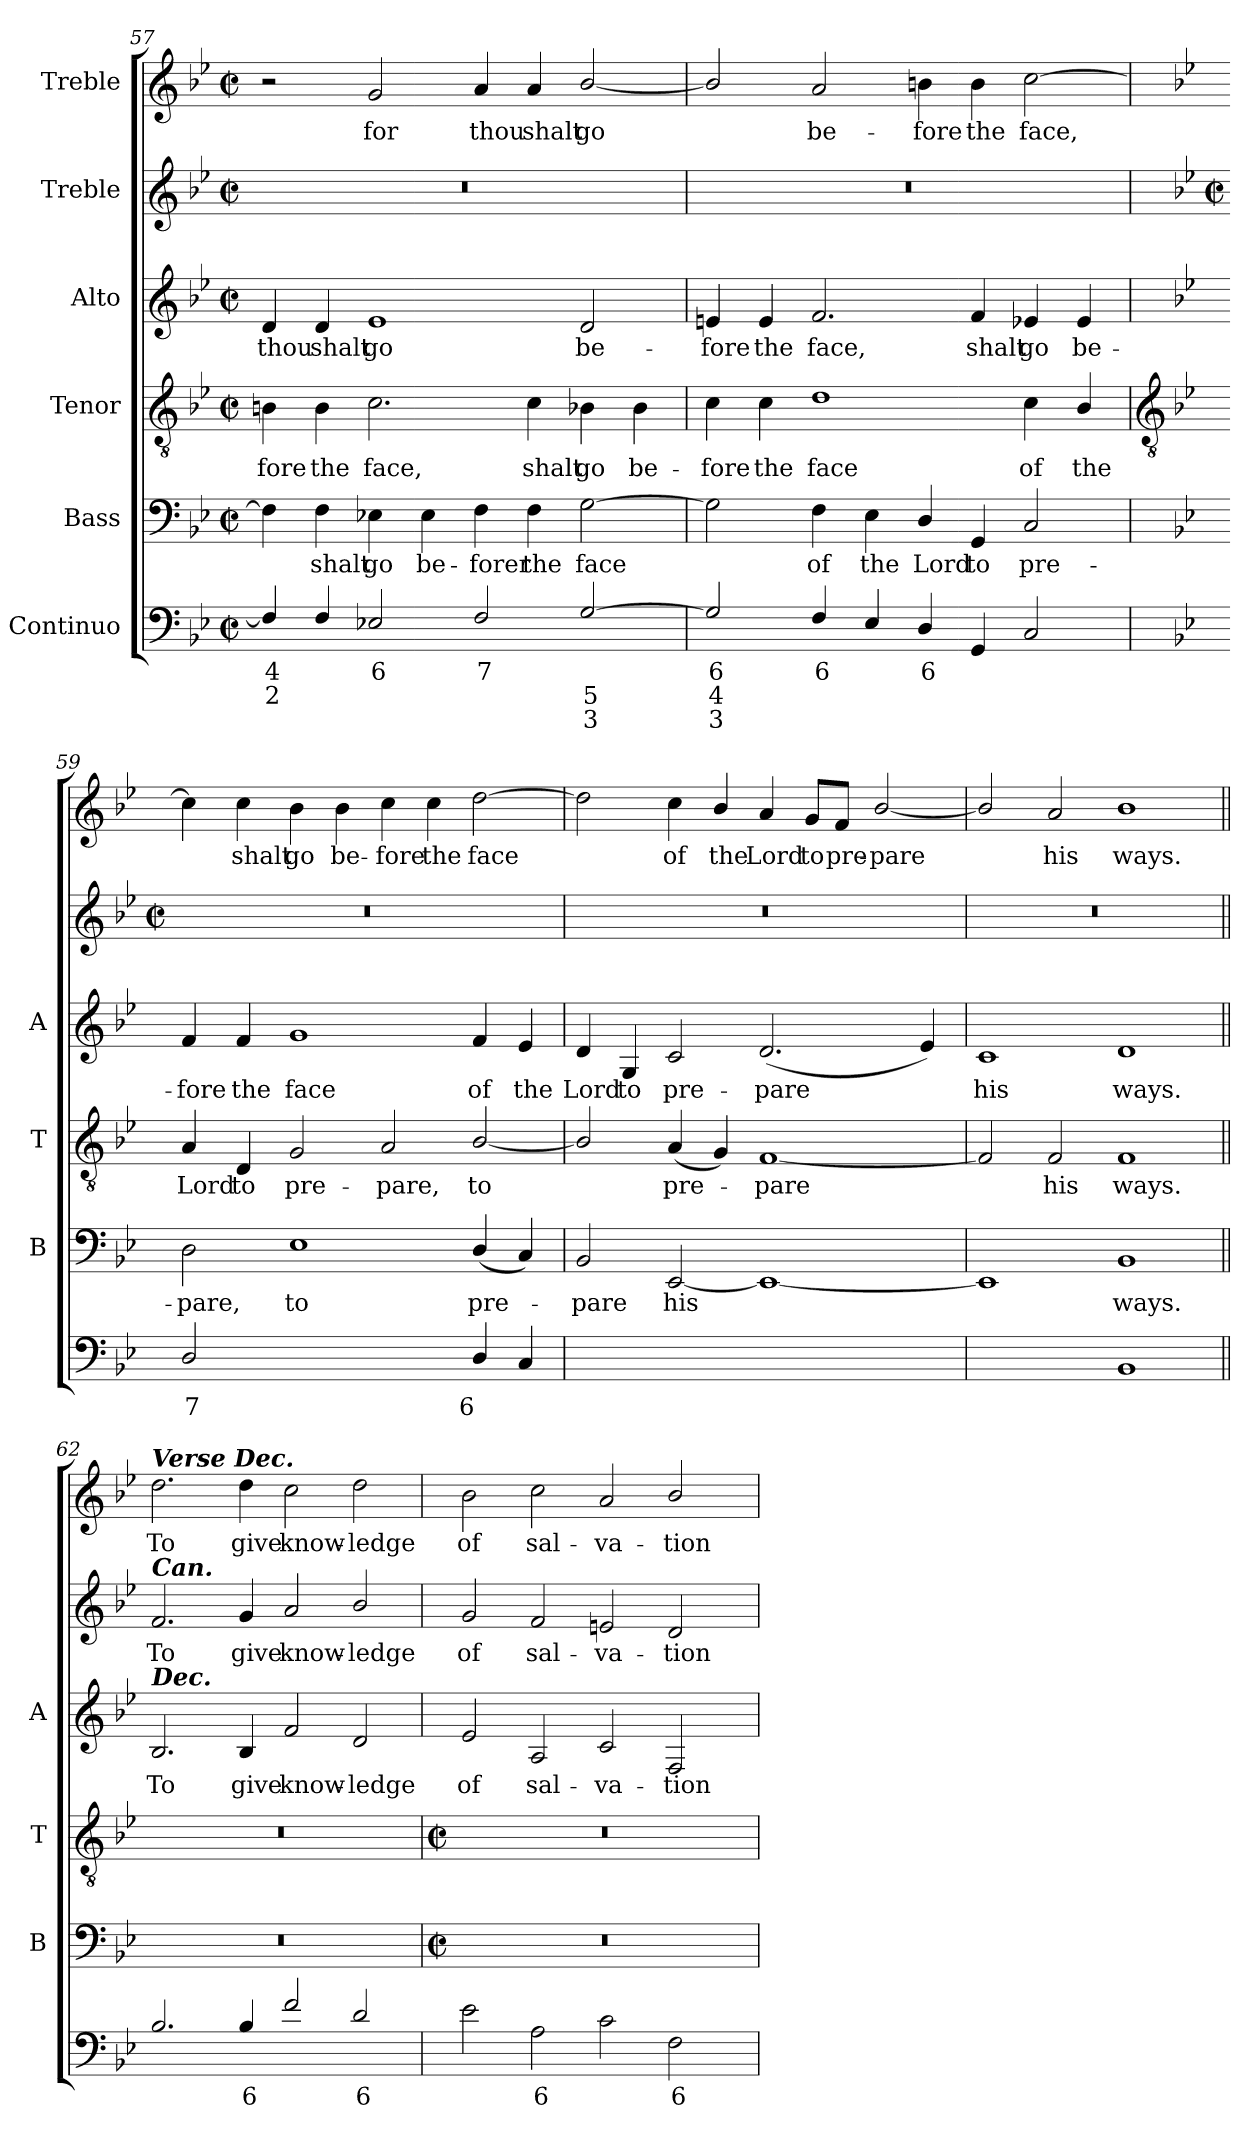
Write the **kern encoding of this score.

**kern	**text	**text	**text	**kern	**text	**kern	**text	**kern	**text	**kern	**text	**kern	**text
*part6	*part6	*part6	*part6	*part5	*part5	*part4	*part4	*part3	*part3	*part2	*part2	*part1	*part1
*staff6	*staff6	*staff6	*staff6	*staff5	*staff5	*staff4	*staff4	*staff3	*staff3	*staff2	*staff2	*staff1	*staff1
*I"Continuo	*	*	*	*I"Bass	*	*I"Tenor	*	*I"Alto	*	*I"Treble	*	*I"Treble	*
*	*	*	*	*I'B	*	*I'T	*	*I'A	*	*	*	*	*
*clefF4	*	*	*	*clefF4	*	*clefGv2	*	*clefG2	*	*clefG2	*	*clefG2	*
*k[b-e-]	*	*	*	*k[b-e-]	*	*k[b-e-]	*	*k[b-e-]	*	*k[b-e-]	*	*k[b-e-]	*
*B-:	*	*	*	*B-:	*	*B-:	*	*B-:	*	*B-:	*	*B-:	*
*M4/2	*	*	*	*M4/2	*	*M4/2	*	*M4/2	*	*M4/2	*	*M4/2	*
*met(c|)	*	*	*	*met(c|)	*	*met(c|)	*	*met(c|)	*	*met(c|)	*	*met(c|)	*
=57	=57	=57	=57	=57	=57	=57	=57	=57	=57	=57	=57	=57	=57
!	!LO:LY:b	!LO:LY:b	!	!	!	!	!LO:LY:b	!	!LO:LY:b	!	!	!	!
*^	*	*	*	*	*	*	*	*	*	*	*	*	*
*	*^	*	*	*	*	*	*	*	*	*	*	*	*	*
4F]	0ryy	0ryy	4	2	.	4F]	.	4Bn	-fore	4d	thou	0r	.	2r	.
!	!	!	!	!	!	!	!LO:LY:b	!	!LO:LY:b	!	!LO:LY:b	!	!	!	!
4F	.	.	.	.	.	4F	shalt	4B	the	4d	shalt	.	.	.	.
!	!	!	!LO:LY:b	!	!	!	!LO:LY:b	!	!LO:LY:b	!	!LO:LY:b	!	!	!	!LO:LY:b
2E-X	.	.	6	.	.	4E-X	go	2.c	face,	1e-	go	.	.	2g	for
!	!	!	!	!	!	!	!LO:LY:b	!	!	!	!	!	!	!	!
.	.	.	.	.	.	4E-	be-	.	.	.	.	.	.	.	.
!	!	!	!LO:LY:b	!	!	!	!LO:LY:b	!	!	!	!	!	!	!	!LO:LY:b
2F	.	.	7	.	.	4F	-forer	.	.	.	.	.	.	4a	thou
!	!	!	!	!	!	!	!LO:LY:b	!	!LO:LY:b	!	!	!	!	!	!LO:LY:b
.	.	.	.	.	.	4F	the	4c	shalt	.	.	.	.	4a	shalt
!	!	!	!	!LO:LY:b	!LO:LY:b	!	!LO:LY:b	!	!LO:LY:b	!	!LO:LY:b	!	!	!	!LO:LY:b
[2G	.	.	.	5	3	[2G	face	4B-X	go	2d	be-	.	.	[2b-/	go
!	!	!	!	!	!	!	!	!	!LO:LY:b	!	!	!	!	!	!
.	.	.	.	.	.	.	.	4B-	be-	.	.	.	.	.	.
=58	=58	=58	=58	=58	=58	=58	=58	=58	=58	=58	=58	=58	=58	=58	=58
!	!	!	!LO:LY:b	!LO:LY:b	!LO:LY:b	!	!	!	!LO:LY:b	!	!LO:LY:b	!	!	!	!
2G]	0ryy	0ryy	6	4	3	2G]	.	4c	-fore	4en	-fore	0r	.	2b-/]	.
!	!	!	!	!	!	!	!	!	!LO:LY:b	!	!LO:LY:b	!	!	!	!
.	.	.	.	.	.	.	.	4c	the	4e	the	.	.	.	.
!	!	!	!LO:LY:b	!	!	!	!LO:LY:b	!	!LO:LY:b	!	!LO:LY:b	!	!	!	!LO:LY:b
4F	.	.	6	.	.	4F	of	1d	face	2.f	face,	.	.	2a	be-
!	!	!	!	!	!	!	!LO:LY:b	!	!	!	!	!	!	!	!
4E-	.	.	.	.	.	4E-	the	.	.	.	.	.	.	.	.
!	!	!	!LO:LY:b	!	!	!	!LO:LY:b	!	!	!	!	!	!	!	!LO:LY:b
4D/	.	.	6	.	.	4D/	Lord	.	.	.	.	.	.	4bn	-fore
!	!	!	!	!	!	!	!LO:LY:b	!	!	!	!LO:LY:b	!	!	!	!LO:LY:b
4GG	.	.	.	.	.	4GG	to	.	.	4f	shalt	.	.	4b	the
!	!	!	!	!	!	!	!LO:LY:b	!	!LO:LY:b	!	!LO:LY:b	!	!	!	!LO:LY:b
2C/	.	.	.	.	.	2C	pre-	4c	of	4e-X	go	.	.	[2cc	face,
!	!	!	!	!	!	!	!	!	!LO:LY:b	!	!LO:LY:b	!	!	!	!
.	.	.	.	.	.	.	.	4B-/	the	4e-	be-	.	.	.	.
!!LO:LB:g=z
=59	=59	=59	=59	=59	=59	=59	=59	=59	=59	=59	=59	=59	=59	=59	=59
*	*	*	*	*	*	*	*	*clefGv2	*	*	*	*	*	*	*
*	*	*	*	*	*	*	*	*	*	*	*	*k[b-e-]	*	*	*
*	*	*	*	*	*	*	*	*	*	*	*	*B-:	*	*	*
*	*	*	*	*	*	*	*	*	*	*	*	*M4/2	*	*	*
*	*	*	*	*	*	*	*	*	*	*	*	*met(c|)	*	*	*
!	!	!	!LO:LY:b	!	!	!	!LO:LY:b	!	!LO:LY:b	!	!LO:LY:b	!	!	!	!
2D	0ryy	0ryy	7	.	.	2D	-pare,	4A	Lord	4f	-fore	0r	.	4cc]	.
!	!	!	!	!	!	!	!	!	!LO:LY:b	!	!LO:LY:b	!	!	!	!LO:LY:b
.	.	.	.	.	.	.	.	4D	to	4f	the	.	.	4cc	shalt
!	!	!	!LO:LY:b	!	!	!	!LO:LY:b	!	!LO:LY:b	!	!LO:LY:b	!	!	!	!LO:LY:b
[2E-yy	.	.	5	.	.	1E-	to	2G	pre-	1g	face	.	.	4b-	go
!	!	!	!	!	!	!	!	!	!	!	!	!	!	!	!LO:LY:b
.	.	.	.	.	.	.	.	.	.	.	.	.	.	4b-	be-
!	!	!	!LO:LY:b	!LO:LY:b	!	!	!	!	!LO:LY:b	!	!	!	!	!	!LO:LY:b
2E-yy]	.	.	6	4	.	.	.	2A	-pare,	.	.	.	.	4cc	-fore
!	!	!	!	!	!	!	!	!	!	!	!	!	!	!	!LO:LY:b
.	.	.	.	.	.	.	.	.	.	.	.	.	.	4cc	the
!	!	!	!LO:LY:b	!	!	!	!LO:LY:b	!	!LO:LY:b	!	!LO:LY:b	!	!	!	!LO:LY:b
4D/	.	.	6	.	.	(<4D/	pre-	[2B-/	to	4f	of	.	.	[2dd	face
!	!	!	!	!	!	!	!	!	!	!	!LO:LY:b	!	!	!	!
4C	.	.	.	.	.	4C)	.	.	.	4e-	the	.	.	.	.
=60	=60	=60	=60	=60	=60	=60	=60	=60	=60	=60	=60	=60	=60	=60	=60
!	!	!	!LO:LY:b	!	!	!	!LO:LY:b	!	!	!	!LO:LY:b	!	!	!	!
[4BB-yy	0ryy	0ryy	5	.	.	2BB-	pare	2B-/]	.	4d	Lord	0r	.	2dd]	.
!	!	!	!LO:LY:b	!	!	!	!	!	!	!	!LO:LY:b	!	!	!	!
4BB-yy]	.	.	6	.	.	.	.	.	.	4G	to	.	.	.	.
!	!	!	!LO:LY:b	!LO:LY:b	!	!	!LO:LY:b	!	!LO:LY:b	!	!LO:LY:b	!	!	!	!LO:LY:b
[4EE-yy	.	.	6	4	.	[2EE-	his	(<4A	pre-	2c	pre-	.	.	4cc	of
!	!	!	!LO:LY:b	!LO:LY:b	!	!	!	!	!	!	!	!	!	!	!LO:LY:b
4EE-yy]	.	.	5	3	.	.	.	4G)	.	.	.	.	.	4b-/	the
!	!	!	!LO:LY:b	!LO:LY:b	!	!	!	!	!LO:LY:b	!	!LO:LY:b	!	!	!	!LO:LY:b
[2EE-\yy	.	.	6	3	.	1EE-_	.	[1F	pare	(<2.d	-pare	.	.	4a	Lord
!	!	!	!	!	!	!	!	!	!	!	!	!	!	!	!LO:LY:b
.	.	.	.	.	.	.	.	.	.	.	.	.	.	8g/L	to
!	!	!	!	!	!	!	!	!	!	!	!	!	!	!	!LO:LY:b
.	.	.	.	.	.	.	.	.	.	.	.	.	.	8f/J	pre-
!	!	!	!LO:LY:b	!LO:LY:b	!	!	!	!	!	!	!	!	!	!	!LO:LY:b
2EE-\yy_	.	.	6	4	.	.	.	.	.	.	.	.	.	[2b-/	-pare
.	.	.	.	.	.	.	.	.	.	4e-)	.	.	.	.	.
=61	=61	=61	=61	=61	=61	=61	=61	=61	=61	=61	=61	=61	=61	=61	=61
!	!	!	!LO:LY:b	!LO:LY:b	!	!	!	!	!	!	!LO:LY:b	!	!	!	!
2EE-\yy_	0ryy	0ryy	5	4	.	1EE-]	.	2F]	.	1c	his	0r	.	2b-/]	.
!	!	!	!	!LO:LY:b	!	!	!	!	!LO:LY:b	!	!	!	!	!	!LO:LY:b
2EE-yy]	.	.	.	3	.	.	.	2F	his	.	.	.	.	2a	his
!	!	!	!	!	!	!	!LO:LY:b	!	!LO:LY:b	!	!LO:LY:b	!	!	!	!LO:LY:b
1BB-	.	.	.	.	.	1BB-	ways.	1F	ways.	1d	ways.	.	.	1b-	ways.
=62||	=62||	=62||	=62||	=62||	=62||	=62||	=62||	=62||	=62||	=62||	=62||	=62||	=62||	=62||	=62||
!	!	!	!	!	!	!	!	!	!	!	!	!	!	!LO:TX:a:Bi:t=Verse Dec.	!
!	!	!	!	!	!	!	!	!	!	!	!	!LO:TX:a:Bi:t=Can.	!	!	!
!	!	!	!	!	!	!	!	!	!	!LO:TX:a:Bi:t=Dec.	!	!	!	!	!
!	!	!	!	!	!	!	!	!	!	!	!LO:LY:b	!	!LO:LY:b	!	!LO:LY:b
2.B-	0ryy	0ryy	.	.	.	0r	.	0r	.	2.B-	To	2.f	To	2.dd	To
!	!	!	!LO:LY:b	!	!	!	!	!	!	!	!LO:LY:b	!	!LO:LY:b	!	!LO:LY:b
4B-	.	.	6	.	.	.	.	.	.	4B-	give	4g	give	4dd	give
!	!	!	!	!	!	!	!	!	!	!	!LO:LY:b	!	!LO:LY:b	!	!LO:LY:b
2f	.	.	.	.	.	.	.	.	.	2f	know-	2a	know-	2cc	know-
!	!	!	!LO:LY:b	!	!	!	!	!	!	!	!LO:LY:b	!	!LO:LY:b	!	!LO:LY:b
2d	.	.	6	.	.	.	.	.	.	2d	-ledge	2b-/	-ledge	2dd	-ledge
!!LO:LB:g=z
=63	=63	=63	=63	=63	=63	=63	=63	=63	=63	=63	=63	=63	=63	=63	=63
*	*	*	*	*	*	*M4/2	*	*M4/2	*	*	*	*	*	*	*
*	*	*	*	*	*	*met(c|)	*	*met(c|)	*	*	*	*	*	*	*
!	!	!	!	!	!	!	!	!	!	!	!LO:LY:b	!	!LO:LY:b	!	!LO:LY:b
2e-	1..ryy	1..ryy	.	.	.	0r	.	0r	.	2e-	of	2g	of	2b-	of
!	!	!	!LO:LY:b	!	!	!	!	!	!	!	!LO:LY:b	!	!LO:LY:b	!	!LO:LY:b
2A	.	.	6	.	.	.	.	.	.	2A	sal-	2f	sal-	2cc	sal-
!	!	!	!	!	!	!	!	!	!	!	!LO:LY:b	!	!LO:LY:b	!	!LO:LY:b
2c	.	.	.	.	.	.	.	.	.	2c	-va-	2en	-va-	2a	-va-
!	!	!	!LO:LY:b	!	!	!	!	!	!	!	!LO:LY:b	!	!LO:LY:b	!	!LO:LY:b
2F	.	.	6	.	.	.	.	.	.	2F	-tion	2d	-tion	2b-/	-tion
.	4ryy	4ryy	.	.	.	.	.	.	.	.	.	.	.	.	.
*v	*v	*v	*	*	*	*	*	*	*	*	*	*	*	*	*
=	=	=	=	=	=	=	=	=	=	=	=	=	=
*-	*-	*-	*-	*-	*-	*-	*-	*-	*-	*-	*-	*-	*-
